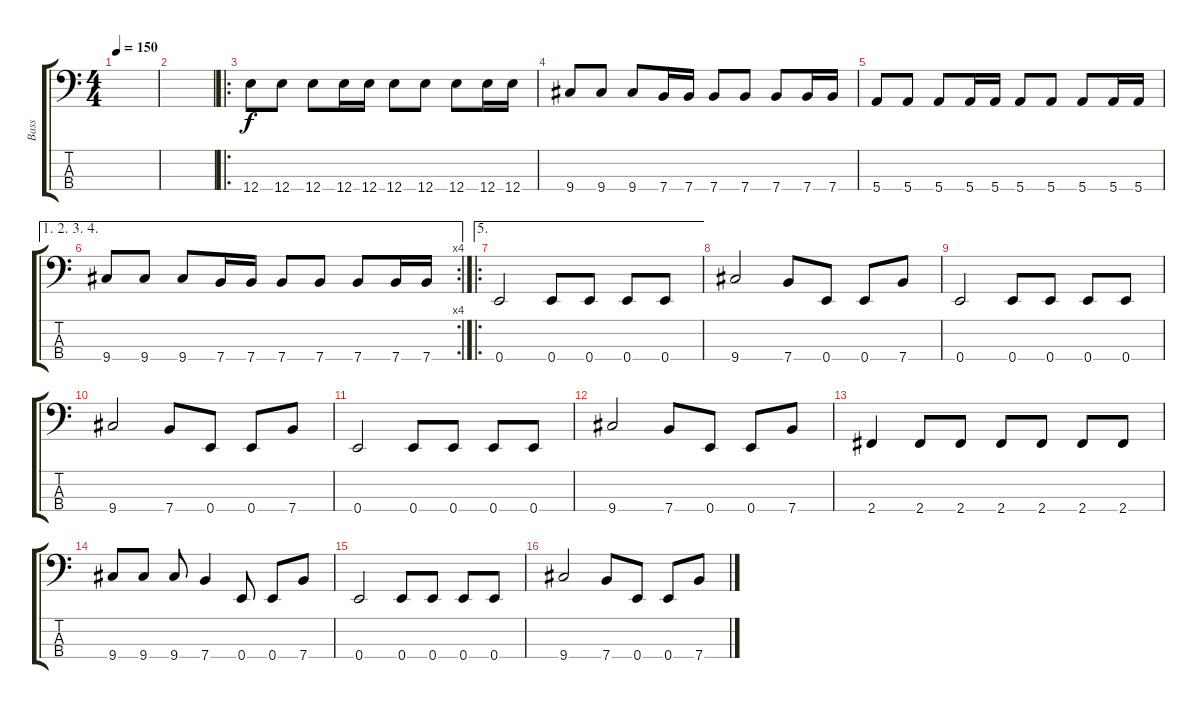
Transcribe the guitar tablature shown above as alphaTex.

\track ("Bass" "Bass") {instrument electricbasspick}
\staff {score tabs}
\tuning (G2 D2 A1 E1) {hide}
\ts (4 4)
\tempo 150
\clef f4
\ks c
|
|
\ro
12.4.8 12.4.8 12.4.8 12.4.16 12.4.16 12.4.8 12.4.8 12.4.8 12.4.16 12.4.16 |
9.4.8 9.4.8 9.4.8 7.4.16 7.4.16 7.4.8 7.4.8 7.4.8 7.4.16 7.4.16 |
5.4.8 5.4.8 5.4.8 5.4.16 5.4.16 5.4.8 5.4.8 5.4.8 5.4.16 5.4.16 |
\ae (1 2 3 4)
\rc 4
9.4.8 9.4.8 9.4.8 7.4.16 7.4.16 7.4.8 7.4.8 7.4.8 7.4.16 7.4.16 |
\ae 5
\ro
0.4.2 0.4.8 0.4.8 0.4.8 0.4.8 |
9.4.2 7.4.8 0.4.8 0.4.8 7.4.8 |
0.4.2 0.4.8 0.4.8 0.4.8 0.4.8 |
9.4.2 7.4.8 0.4.8 0.4.8 7.4.8 |
0.4.2 0.4.8 0.4.8 0.4.8 0.4.8 |
9.4.2 7.4.8 0.4.8 0.4.8 7.4.8 |
2.4.4 2.4.8 2.4.8 2.4.8 2.4.8 2.4.8 2.4.8 |
9.4.8 9.4.8 9.4.8 7.4.4 0.4.8 0.4.8 7.4.8 |
0.4.2 0.4.8 0.4.8 0.4.8 0.4.8 |
9.4.2 7.4.8 0.4.8 0.4.8 7.4.8
